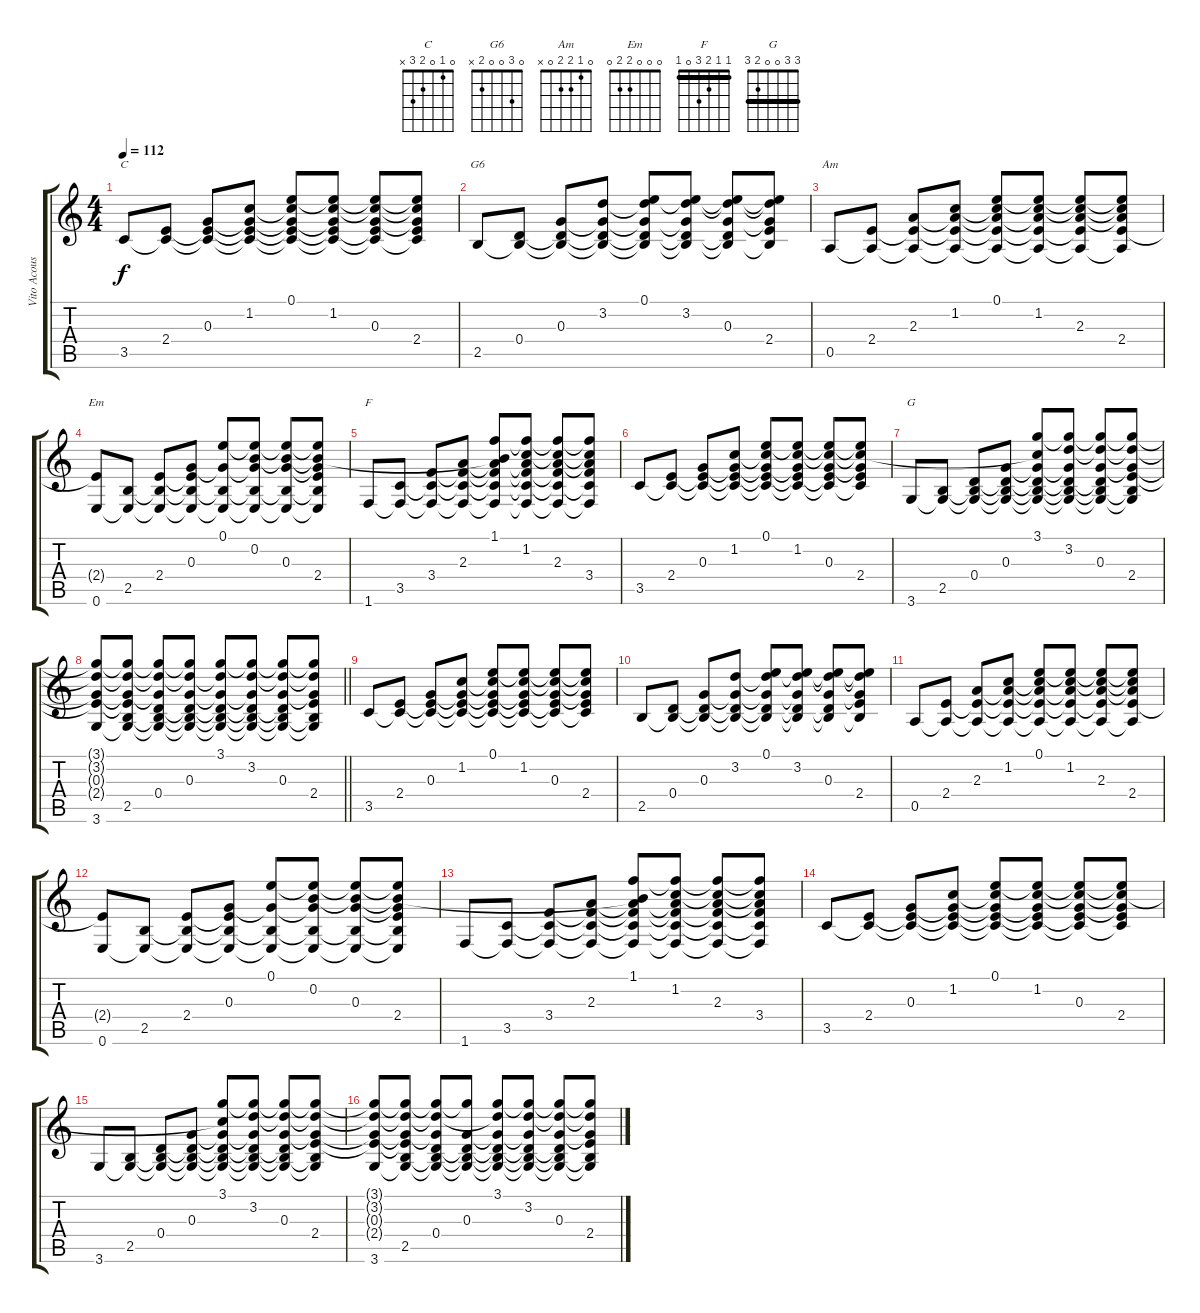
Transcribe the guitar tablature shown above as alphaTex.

\track ("Vito Acoustic Guitar" "Vito Acous") {instrument acousticguitarsteel}
\staff {score tabs}
\tuning (E4 B3 G3 D3 A2 E2) {hide}
\chord ("C" 0 1 0 2 3 x)
\chord ("G6" 0 3 0 0 2 x)
\chord ("Am" 0 1 2 2 0 x)
\chord ("Em" 0 0 0 2 2 0)
\chord ("F" 1 1 2 3 0 1) {barre 1}
\chord ("G" 3 3 0 0 2 3) {barre 3}
\ts (4 4)
\tempo 112
\clef g2
\ks c
3.5.8{ch "C" dy f} (2.4 3.5{t}).8 (0.3 2.4{t} 3.5{t}).8 (1.2 0.3{t} 2.4{t} 3.5{t}).8 (0.1 1.2{t} 0.3{t} 2.4{t} 3.5{t}).8 (0.1{t} 1.2 0.3{t} 2.4{t} 3.5{t}).8 (0.1{t} 1.2{t} 0.3 2.4{t} 3.5{t}).8 (0.1{t} 1.2{t} 0.3{t} 2.4 3.5{t}).8 |
2.5.8{ch "G6"} (0.4 2.5{t}).8 (0.3 0.4{t} 2.5{t}).8 (3.2 0.3{t} 0.4{t} 2.5{t}).8 (0.1 3.2{t} 0.3{t} 0.4{t} 2.5{t}).8 (0.1{t} 3.2 0.3{t} 0.4{t} 2.5{t}).8 (0.1{t} 3.2{t} 0.3 0.4{t} 2.5{t}).8 (0.1{t} 3.2{t} 0.3{t} 2.4 2.5{t}).8 |
0.5.8{ch "Am"} (2.4 0.5{t}).8 (2.3 2.4{t} 0.5{t}).8 (1.2 2.3{t} 2.4{t} 0.5{t}).8 (0.1 1.2{t} 2.3{t} 2.4{t} 0.5{t}).8 (0.1{t} 1.2 2.3{t} 2.4{t} 0.5{t}).8 (0.1{t} 1.2{t} 2.3 2.4{t} 0.5{t}).8 (0.1{t} 1.2{t} 2.3{t} 2.4 0.5{t}).8 |
(2.4{t} 0.6).8{ch "Em"} (2.5 0.6{t}).8 (2.4 2.5{t} 0.6{t}).8 (0.3 2.4{t} 2.5{t} 0.6{t}).8 (0.1 0.3{t} 2.5{t} 0.6{t}).8 (0.1{t} 0.2 0.3{t} 2.5{t} 0.6{t}).8 (0.1{t} 0.2{t} 0.3 2.5{t} 0.6{t}).8 (0.1{t} 0.2{t} 0.3{t} 2.4 2.5{t} 0.6{t}).8 |
1.6.8{ch "F"} (3.5 1.6{t}).8 (3.4 3.5{t} 1.6{t}).8 (2.3 3.4{t} 3.5{t} 1.6{t}).8 (1.1 0.2{t} 2.3{t} 3.4{t} 3.5{t} 1.6{t}).8 (1.1{t} 1.2 2.3{t} 3.4{t} 3.5{t} 1.6{t}).8 (1.1{t} 1.2{t} 2.3 3.4{t} 3.5{t} 1.6{t}).8 (1.1{t} 1.2{t} 2.3{t} 3.4 3.5{t} 1.6{t}).8 |
3.5.8 (2.4 3.5{t}).8 (0.3 2.4{t} 3.5{t}).8 (1.2 0.3{t} 2.4{t} 3.5{t}).8 (0.1 1.2{t} 0.3{t} 2.4{t} 3.5{t}).8 (0.1{t} 1.2 0.3{t} 2.4{t} 3.5{t}).8 (0.1{t} 1.2{t} 0.3 2.4{t} 3.5{t}).8 (0.1{t} 1.2{t} 0.3{t} 2.4 3.5{t}).8 |
3.6.8{ch "G"} (2.5 3.6{t}).8 (0.4 2.5{t} 3.6{t}).8 (0.3 0.4{t} 2.5{t} 3.6{t}).8 (3.1 1.2{t} 0.3{t} 0.4{t} 2.5{t} 3.6{t}).8 (3.1{t} 3.2 0.3{t} 0.4{t} 2.5{t} 3.6{t}).8 (3.1{t} 3.2{t} 0.3 0.4{t} 2.5{t} 3.6{t}).8 (3.1{t} 3.2{t} 0.3{t} 2.4 2.5{t} 3.6{t}).8 |
\barLineRight lightlight
(3.1{t} 3.2{t} 0.3{t} 2.4{t} 3.6).8 (3.1{t} 3.2{t} 0.3{t} 2.4{t} 2.5 3.6{t}).8 (3.1{t} 3.2{t} 0.3{t} 0.4 2.5{t} 3.6{t}).8 (3.1{t} 3.2{t} 0.3 0.4{t} 2.5{t} 3.6{t}).8 (3.1 3.2{t} 0.3{t} 0.4{t} 2.5{t} 3.6{t}).8 (3.1{t} 3.2 0.3{t} 0.4{t} 2.5{t} 3.6{t}).8 (3.1{t} 3.2{t} 0.3 0.4{t} 2.5{t} 3.6{t}).8 (3.1{t} 3.2{t} 0.3{t} 2.4 2.5{t} 3.6{t}).8 |
3.5.8 (2.4 3.5{t}).8 (0.3 2.4{t} 3.5{t}).8 (1.2 0.3{t} 2.4{t} 3.5{t}).8 (0.1 1.2{t} 0.3{t} 2.4{t} 3.5{t}).8 (0.1{t} 1.2 0.3{t} 2.4{t} 3.5{t}).8 (0.1{t} 1.2{t} 0.3 2.4{t} 3.5{t}).8 (0.1{t} 1.2{t} 0.3{t} 2.4 3.5{t}).8 |
2.5.8 (0.4 2.5{t}).8 (0.3 0.4{t} 2.5{t}).8 (3.2 0.3{t} 0.4{t} 2.5{t}).8 (0.1 3.2{t} 0.3{t} 0.4{t} 2.5{t}).8 (0.1{t} 3.2 0.3{t} 0.4{t} 2.5{t}).8 (0.1{t} 3.2{t} 0.3 0.4{t} 2.5{t}).8 (0.1{t} 3.2{t} 0.3{t} 2.4 2.5{t}).8 |
0.5.8 (2.4 0.5{t}).8 (2.3 2.4{t} 0.5{t}).8 (1.2 2.3{t} 2.4{t} 0.5{t}).8 (0.1 1.2{t} 2.3{t} 2.4{t} 0.5{t}).8 (0.1{t} 1.2 2.3{t} 2.4{t} 0.5{t}).8 (0.1{t} 1.2{t} 2.3 2.4{t} 0.5{t}).8 (0.1{t} 1.2{t} 2.3{t} 2.4 0.5{t}).8 |
(2.4{t} 0.6).8 (2.5 0.6{t}).8 (2.4 2.5{t} 0.6{t}).8 (0.3 2.4{t} 2.5{t} 0.6{t}).8 (0.1 0.3{t} 2.5{t} 0.6{t}).8 (0.1{t} 0.2 0.3{t} 2.5{t} 0.6{t}).8 (0.1{t} 0.2{t} 0.3 2.5{t} 0.6{t}).8 (0.1{t} 0.2{t} 0.3{t} 2.4 2.5{t} 0.6{t}).8 |
1.6.8 (3.5 1.6{t}).8 (3.4 3.5{t} 1.6{t}).8 (2.3 3.4{t} 3.5{t} 1.6{t}).8 (1.1 0.2{t} 2.3{t} 3.4{t} 3.5{t} 1.6{t}).8 (1.1{t} 1.2 2.3{t} 3.4{t} 3.5{t} 1.6{t}).8 (1.1{t} 1.2{t} 2.3 3.4{t} 3.5{t} 1.6{t}).8 (1.1{t} 1.2{t} 2.3{t} 3.4 3.5{t} 1.6{t}).8 |
3.5.8 (2.4 3.5{t}).8 (0.3 2.4{t} 3.5{t}).8 (1.2 0.3{t} 2.4{t} 3.5{t}).8 (0.1 1.2{t} 0.3{t} 2.4{t} 3.5{t}).8 (0.1{t} 1.2 0.3{t} 2.4{t} 3.5{t}).8 (0.1{t} 1.2{t} 0.3 2.4{t} 3.5{t}).8 (0.1{t} 1.2{t} 0.3{t} 2.4 3.5{t}).8 |
3.6.8 (2.5 3.6{t}).8 (0.4 2.5{t} 3.6{t}).8 (0.3 0.4{t} 2.5{t} 3.6{t}).8 (3.1 1.2{t} 0.3{t} 0.4{t} 2.5{t} 3.6{t}).8 (3.1{t} 3.2 0.3{t} 0.4{t} 2.5{t} 3.6{t}).8 (3.1{t} 3.2{t} 0.3 0.4{t} 2.5{t} 3.6{t}).8 (3.1{t} 3.2{t} 0.3{t} 2.4 2.5{t} 3.6{t}).8 |
(3.1{t} 3.2{t} 0.3{t} 2.4{t} 3.6).8 (3.1{t} 3.2{t} 0.3{t} 2.4{t} 2.5 3.6{t}).8 (3.1{t} 3.2{t} 0.3{t} 0.4 2.5{t} 3.6{t}).8 (3.1{t} 0.3 0.4{t} 2.5{t} 3.6{t}).8 (3.1 3.2{t} 0.3{t} 0.4{t} 2.5{t} 3.6{t}).8 (3.1{t} 3.2 0.3{t} 0.4{t} 2.5{t} 3.6{t}).8 (3.1{t} 3.2{t} 0.3 0.4{t} 2.5{t} 3.6{t}).8 (3.1{t} 3.2{t} 0.3{t} 2.4 2.5{t} 3.6{t}).8
